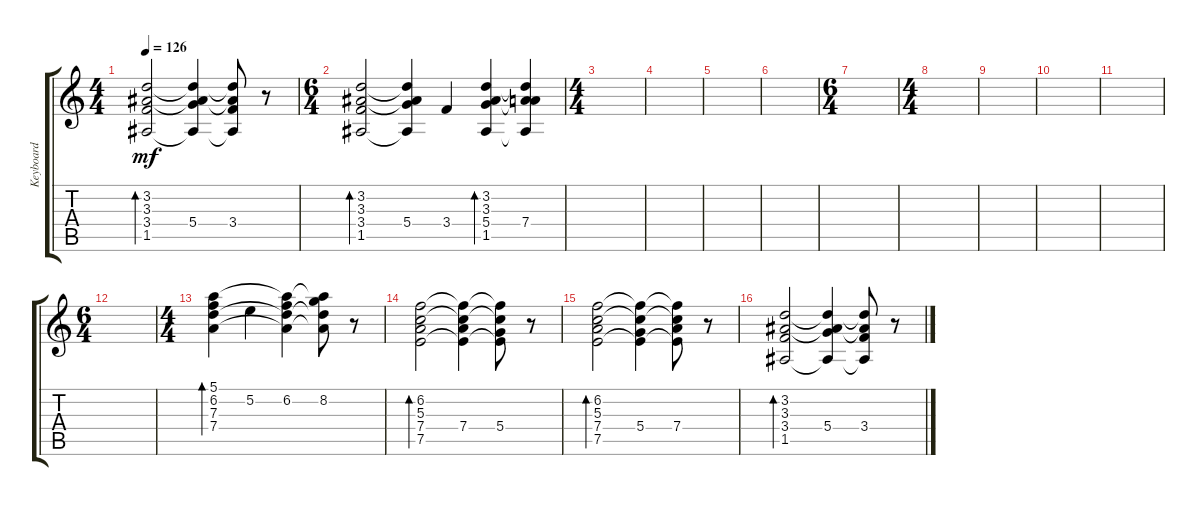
\track ("Keyboard" "Keyboard") {instrument acousticguitarsteel}
\staff {score tabs}
\tuning (E4 B3 G3 D3 A2 E2) {hide}
\ts (4 4)
\tempo 126
\clef g2
\ks c
(3.2 3.3 3.4 1.5).2{bd 60 dy mf} (3.2{t} 3.3{t} 5.4 1.5{t}).4 (3.2{t} 3.3{t} 3.4 1.5{t}).8 r.8 |
\ts (6 4)
(3.2 3.3 3.4 1.5).2{bd 60} (3.2{t} 3.3{t} 5.4 1.5{t}).4 3.4.4 (3.2 3.3 5.4 1.5).4{bd 30} (3.2{t} 3.3{t} 7.4 1.5{t}).4 |
\ts (4 4)
|
|
|
|
\ts (6 4)
|
\ts (4 4)
|
|
|
|
\ts (6 4)
|
\ts (4 4)
(5.1 6.2 7.3 7.4).4{bd 60} 5.2.4 (5.1{t} 6.2 7.3{t} 7.4{t}).4 (5.1{t} 8.2 7.3{t} 7.4{t}).8 r.8 |
(6.2 5.3 7.4 7.5).2{bd 60} (6.2{t} 5.3{t} 7.4 7.5{t}).4 (6.2{t} 5.3{t} 5.4 7.5{t}).8 r.8 |
(6.2 5.3 7.4 7.5).2{bd 60} (6.2{t} 5.3{t} 5.4 7.5{t}).4 (6.2{t} 5.3{t} 7.4 7.5{t}).8 r.8 |
(3.2 3.3 3.4 1.5).2{bd 60} (3.2{t} 3.3{t} 5.4 1.5{t}).4 (3.2{t} 3.3{t} 3.4 1.5{t}).8 r.8
